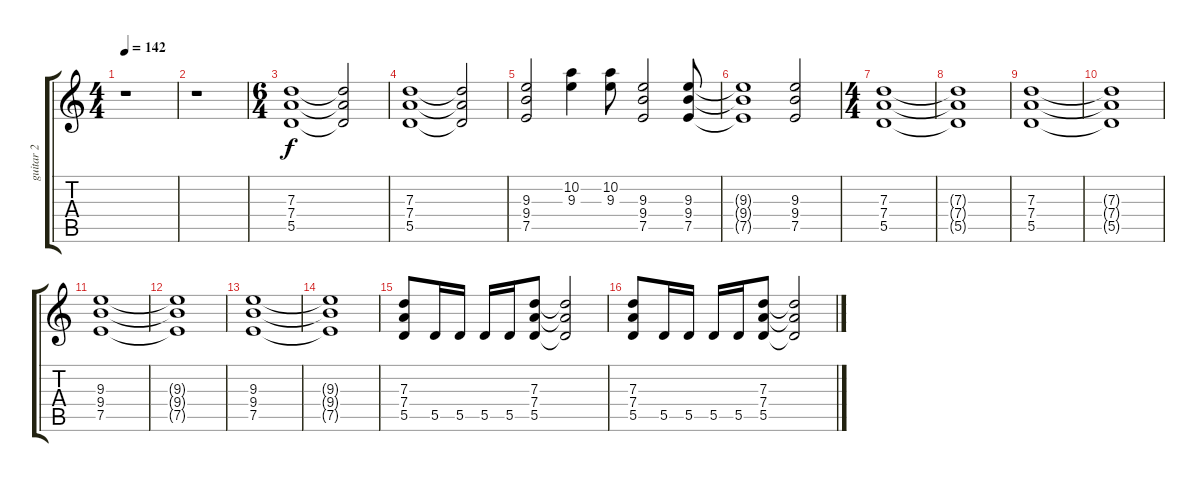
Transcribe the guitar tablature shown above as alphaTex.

\track ("guitar 2" "guitar 2") {instrument overdrivenguitar}
\staff {score tabs}
\tuning (E4 B3 G3 D3 A2 E2) {hide}
\ts (4 4)
\tempo 142
\clef g2
\ks c
r.1{dy f} |
r.1 |
\ts (6 4)
(7.3 7.4 5.5).1 (7.3{t} 7.4{t} 5.5{t}).2 |
(7.3 7.4 5.5).1 (7.3{t} 7.4{t} 5.5{t}).2 |
(9.3 9.4 7.5).2 (10.2 9.3).4 (10.2 9.3).8 (9.3 9.4 7.5).2 (9.3 9.4 7.5).8 |
(9.3{t} 9.4{t} 7.5{t}).1 (9.3 9.4 7.5).2 |
\ts (4 4)
(7.3 7.4 5.5).1 |
(7.3{t} 7.4{t} 5.5{t}).1 |
(7.3 7.4 5.5).1 |
(7.3{t} 7.4{t} 5.5{t}).1 |
(9.3 9.4 7.5).1 |
(9.3{t} 9.4{t} 7.5{t}).1 |
(9.3 9.4 7.5).1 |
(9.3{t} 9.4{t} 7.5{t}).1 |
(7.3 7.4 5.5).8 5.5.16 5.5.16 5.5.16 5.5.16 (7.3 7.4 5.5).8 (7.3{t} 7.4{t} 5.5{t}).2 |
(7.3 7.4 5.5).8 5.5.16 5.5.16 5.5.16 5.5.16 (7.3 7.4 5.5).8 (7.3{t} 7.4{t} 5.5{t}).2
